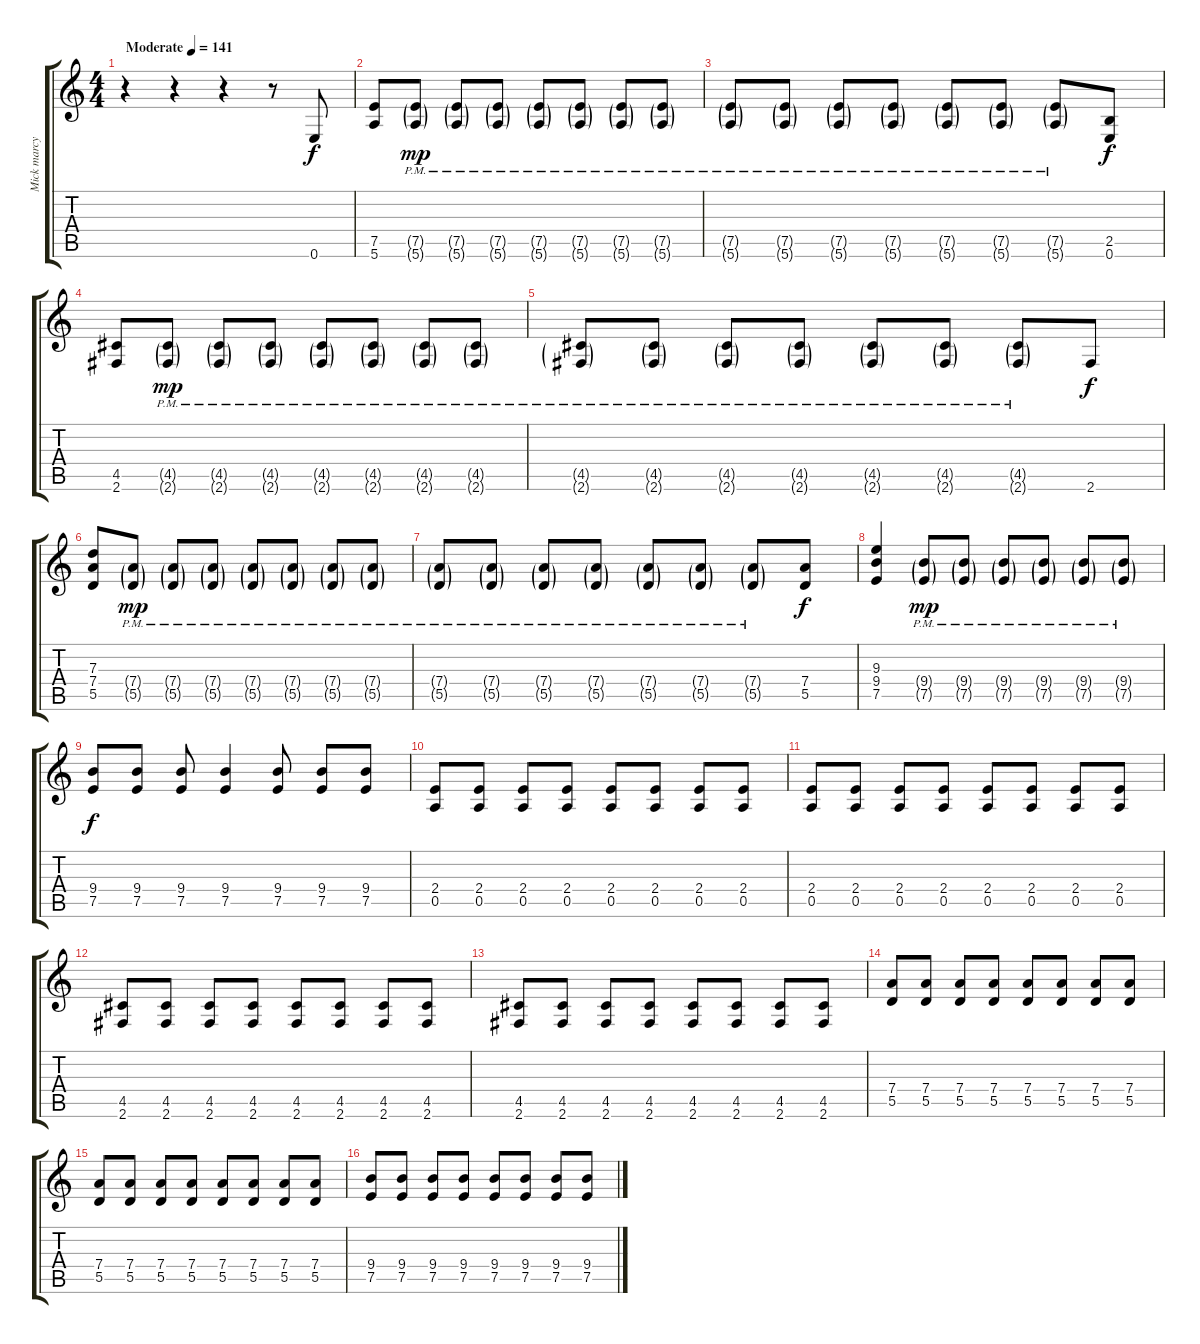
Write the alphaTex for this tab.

\track ("Mick marcy" "Mick marcy") {instrument distortionguitar}
\staff {score tabs}
\tuning (E4 B3 G3 D3 A2 E2) {hide}
\ts (4 4)
\tempo (141 "Moderate")
\clef g2
\ks c
r.4{dy f instrument distortionguitar} r.4 r.4 r.8 0.6.8 |
(7.5 5.6).8 (7.5{g pm} 5.6{g pm}).8{dy mp} (7.5{g pm} 5.6{g pm}).8 (7.5{g pm} 5.6{g pm}).8 (7.5{g pm} 5.6{g pm}).8 (7.5{g pm} 5.6{g pm}).8 (7.5{g pm} 5.6{g pm}).8 (7.5{g pm} 5.6{g pm}).8 |
(7.5{g pm} 5.6{g pm}).8 (7.5{g pm} 5.6{g pm}).8 (7.5{g pm} 5.6{g pm}).8 (7.5{g pm} 5.6{g pm}).8 (7.5{g pm} 5.6{g pm}).8 (7.5{g pm} 5.6{g pm}).8 (7.5{g pm} 5.6{g pm}).8 (2.5 0.6).8{dy f} |
(4.5 2.6).8 (4.5{g pm} 2.6{g pm}).8{dy mp} (4.5{g pm} 2.6{g pm}).8 (4.5{g pm} 2.6{g pm}).8 (4.5{g pm} 2.6{g pm}).8 (4.5{g pm} 2.6{g pm}).8 (4.5{g pm} 2.6{g pm}).8 (4.5{g pm} 2.6{g pm}).8 |
(4.5{g pm} 2.6{g pm}).8 (4.5{g pm} 2.6{g pm}).8 (4.5{g pm} 2.6{g pm}).8 (4.5{g pm} 2.6{g pm}).8 (4.5{g pm} 2.6{g pm}).8 (4.5{g pm} 2.6{g pm}).8 (4.5{g pm} 2.6{g pm}).8 2.6.8{dy f} |
(7.3 7.4 5.5).8 (7.4{g pm} 5.5{g pm}).8{dy mp} (7.4{g pm} 5.5{g pm}).8 (7.4{g pm} 5.5{g pm}).8 (7.4{g pm} 5.5{g pm}).8 (7.4{g pm} 5.5{g pm}).8 (7.4{g pm} 5.5{g pm}).8 (7.4{g pm} 5.5{g pm}).8 |
(7.4{g pm} 5.5{g pm}).8 (7.4{g pm} 5.5{g pm}).8 (7.4{g pm} 5.5{g pm}).8 (7.4{g pm} 5.5{g pm}).8 (7.4{g pm} 5.5{g pm}).8 (7.4{g pm} 5.5{g pm}).8 (7.4{g pm} 5.5{g pm}).8 (7.4 5.5).8{dy f} |
(9.3 9.4 7.5).4 (9.4{g pm} 7.5{g pm}).8{dy mp} (9.4{g pm} 7.5{g pm}).8 (9.4{g pm} 7.5{g pm}).8 (9.4{g pm} 7.5{g pm}).8 (9.4{g pm} 7.5{g pm}).8 (9.4{g pm} 7.5{g pm}).8 |
(9.4 7.5).8{dy f} (9.4 7.5).8 (9.4 7.5).8 (9.4 7.5).4 (9.4 7.5).8 (9.4 7.5).8 (9.4 7.5).8 |
(2.4 0.5).8 (2.4 0.5).8 (2.4 0.5).8 (2.4 0.5).8 (2.4 0.5).8 (2.4 0.5).8 (2.4 0.5).8 (2.4 0.5).8 |
(2.4 0.5).8 (2.4 0.5).8 (2.4 0.5).8 (2.4 0.5).8 (2.4 0.5).8 (2.4 0.5).8 (2.4 0.5).8 (2.4 0.5).8 |
(4.5 2.6).8 (4.5 2.6).8 (4.5 2.6).8 (4.5 2.6).8 (4.5 2.6).8 (4.5 2.6).8 (4.5 2.6).8 (4.5 2.6).8 |
(4.5 2.6).8 (4.5 2.6).8 (4.5 2.6).8 (4.5 2.6).8 (4.5 2.6).8 (4.5 2.6).8 (4.5 2.6).8 (4.5 2.6).8 |
(7.4 5.5).8 (7.4 5.5).8 (7.4 5.5).8 (7.4 5.5).8 (7.4 5.5).8 (7.4 5.5).8 (7.4 5.5).8 (7.4 5.5).8 |
(7.4 5.5).8 (7.4 5.5).8 (7.4 5.5).8 (7.4 5.5).8 (7.4 5.5).8 (7.4 5.5).8 (7.4 5.5).8 (7.4 5.5).8 |
(9.4 7.5).8 (9.4 7.5).8 (9.4 7.5).8 (9.4 7.5).8 (9.4 7.5).8 (9.4 7.5).8 (9.4 7.5).8 (9.4 7.5).8
